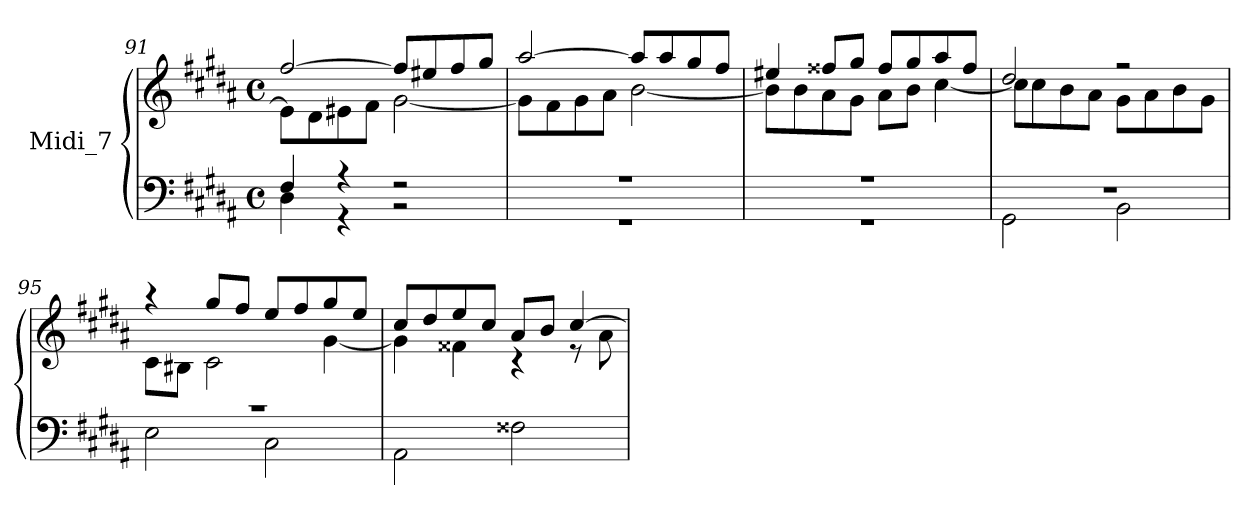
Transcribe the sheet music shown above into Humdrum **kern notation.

**kern	**kern
*part1	*part1
*staff2	*staff1
*I"Midi_7	*
*clefF4	*clefG2
*k[f#c#g#d#a#]	*k[f#c#g#d#a#]
*B:	*B:
*M4/4	*M4/4
*met(c)	*met(c)
=91	=91
*^	*^
4F#/	4D#\	[2ff#/	8e#L]
.	.	.	8d#
4r	4r	.	8e#
.	.	.	8f#J
2r	2r	8ff#L]	[2g#\
.	.	8ee#X	.
.	.	8ff#	.
.	.	8gg#J	.
!!LO:LB:g=z	!!
=92	=92	=92	=92
1r	1r	[2aa#/	8g#\L]
.	.	.	8f#\
.	.	.	8g#\
.	.	.	8a#\J
.	.	8aa#L]	[2b\
.	.	8aa#	.
.	.	8gg#	.
.	.	8ff#J	.
=93	=93	=93	=93
1r	1r	4ee#X/	8bL]
.	.	.	8b
.	.	8ff##XL	8a#
.	.	8gg#J	8g#J
.	.	8ff##/L	8a#\L
.	.	8gg#/	8b\J
.	.	8aa#/	[4cc#\
.	.	8ff##/J	.
=94	=94	=94	=94
1r	2GG#\	2dd#/	8cc#\L]
.	.	.	8cc#\
.	.	.	8b\
.	.	.	8a#\J
.	2BB\	2r	8g#\L
.	.	.	8a#\
.	.	.	8b\
.	.	.	8g#\J
=95	=95	=95	=95
1r	2E\	4r	8c#\L
.	.	.	8B#X\J
.	.	8gg#/L	2c#\
.	.	8ff#/J	.
.	2C#\	8ee/L	.
.	.	8ff#/	.
.	.	8gg#/	[4g#\
.	.	8ee/J	.
!!LO:LB:g=z	!!
=96	=96	=96	=96
1ryy	2AA#\	8cc#/L	4g#\]
.	.	8dd#/	.
.	.	8ee/	4f##X\
.	.	8cc#/J	.
.	2F##X\	8a#L	4r
.	.	8bJ	.
.	.	[4cc#/	8r
.	.	.	8a#
*v	*v	*	*
*	*v	*v
=	=
*-	*-
